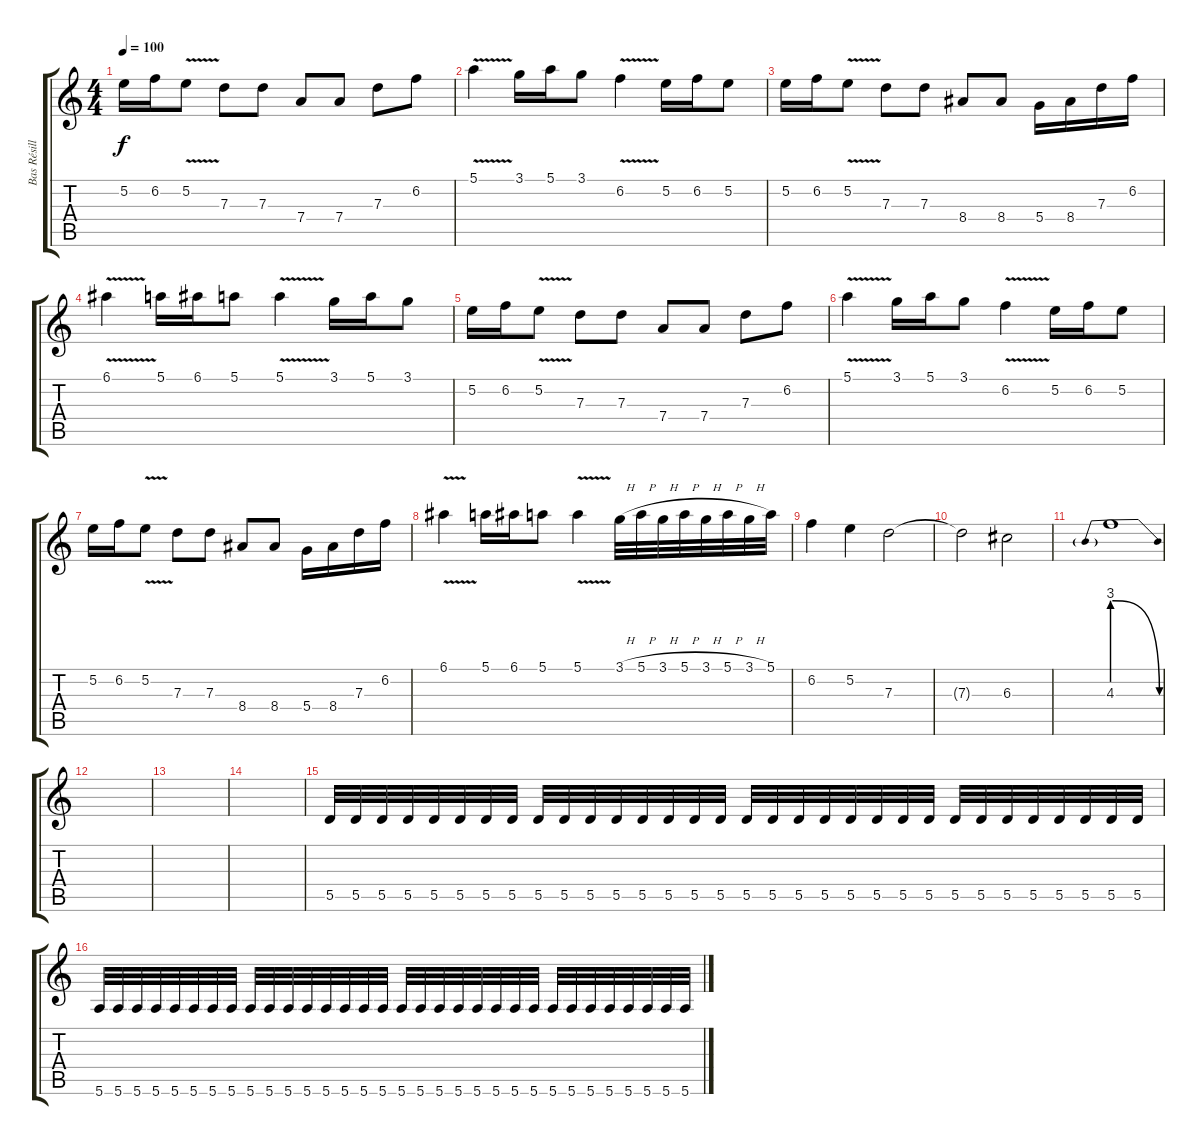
\track ("Bas Résille" "Bas Résill") {instrument distortionguitar}
\staff {score tabs}
\tuning (E4 B3 G3 D3 A2 E2) {hide}
\ts (4 4)
\tempo 100
\clef g2
\ks c
5.2.16{dy f instrument distortionguitar} 6.2.16 5.2{v}.8 7.3.8 7.3.8 7.4.8 7.4.8 7.3.8 6.2.8 |
5.1{v}.4 3.1.16 5.1.16 3.1.8 6.2{v}.4 5.2.16 6.2.16 5.2.8 |
5.2.16 6.2.16 5.2{v}.8 7.3.8 7.3.8 8.4.8 8.4.8 5.4.16 8.4.16 7.3.16 6.2.16 |
6.1{v}.4 5.1.16 6.1.16 5.1.8 5.1{v}.4 3.1.16 5.1.16 3.1.8 |
5.2.16 6.2.16 5.2{v}.8 7.3.8 7.3.8 7.4.8 7.4.8 7.3.8 6.2.8 |
5.1{v}.4 3.1.16 5.1.16 3.1.8 6.2{v}.4 5.2.16 6.2.16 5.2.8 |
5.2.16 6.2.16 5.2{v}.8 7.3.8 7.3.8 8.4.8 8.4.8 5.4.16 8.4.16 7.3.16 6.2.16 |
6.1{v}.4 5.1.16 6.1.16 5.1.8 5.1{v}.4 3.1{h}.32 5.1{h}.32 3.1{h}.32 5.1{h}.32 3.1{h}.32 5.1{h}.32 3.1{h}.32 5.1.32 |
6.2.4 5.2.4 7.3.2 |
7.3{t}.2 6.3.2 |
4.3{be (prebendrelease 0 12 60 0)}.1 |
|
|
|
5.5.32 5.5.32 5.5.32 5.5.32 5.5.32 5.5.32 5.5.32 5.5.32 5.5.32 5.5.32 5.5.32 5.5.32 5.5.32 5.5.32 5.5.32 5.5.32 5.5.32 5.5.32 5.5.32 5.5.32 5.5.32 5.5.32 5.5.32 5.5.32 5.5.32 5.5.32 5.5.32 5.5.32 5.5.32 5.5.32 5.5.32 5.5.32 |
5.6.32 5.6.32 5.6.32 5.6.32 5.6.32 5.6.32 5.6.32 5.6.32 5.6.32 5.6.32 5.6.32 5.6.32 5.6.32 5.6.32 5.6.32 5.6.32 5.6.32 5.6.32 5.6.32 5.6.32 5.6.32 5.6.32 5.6.32 5.6.32 5.6.32 5.6.32 5.6.32 5.6.32 5.6.32 5.6.32 5.6.32 5.6.32
